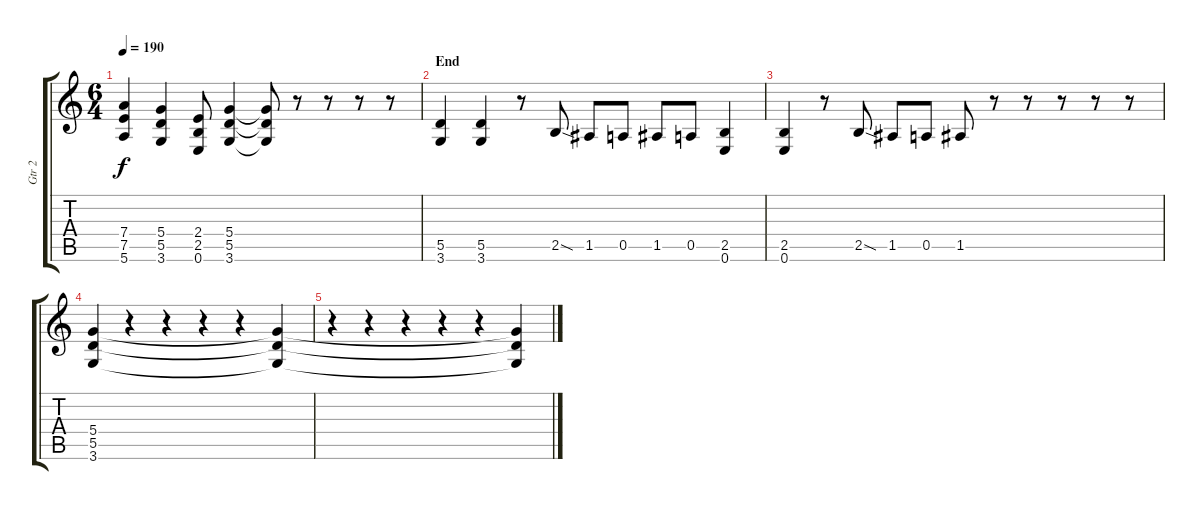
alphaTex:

\track ("Gtr 2" "Gtr 2") {instrument distortionguitar}
\staff {score tabs}
\tuning (E4 B3 G3 D3 A2 E2) {hide}
\ts (6 4)
\tempo 190
\clef g2
\ks c
(7.4 7.5 5.6).4{dy f} (5.4 5.5 3.6).4 (2.4 2.5 0.6).8 (5.4 5.5 3.6).4 (5.4{t} 5.5{t} 3.6{t}).8 r.8 r.8 r.8 r.8 |
\section ("" "End")
(5.5 3.6).4 (5.5 3.6).4 r.8 2.5{sod}.8 1.5.8 0.5.8 1.5.8 0.5.8 (2.5 0.6).4 |
(2.5 0.6).4 r.8 2.5{sod}.8 1.5.8 0.5.8 1.5.8 r.8 r.8 r.8 r.8 r.8 |
(5.4 5.5 3.6).4 r.4 r.4 r.4 r.4 (5.4{t} 5.5{t} 3.6{t}).4 |
r.4 r.4 r.4 r.4 r.4 (5.4{t} 5.5{t} 3.6{t}).4
